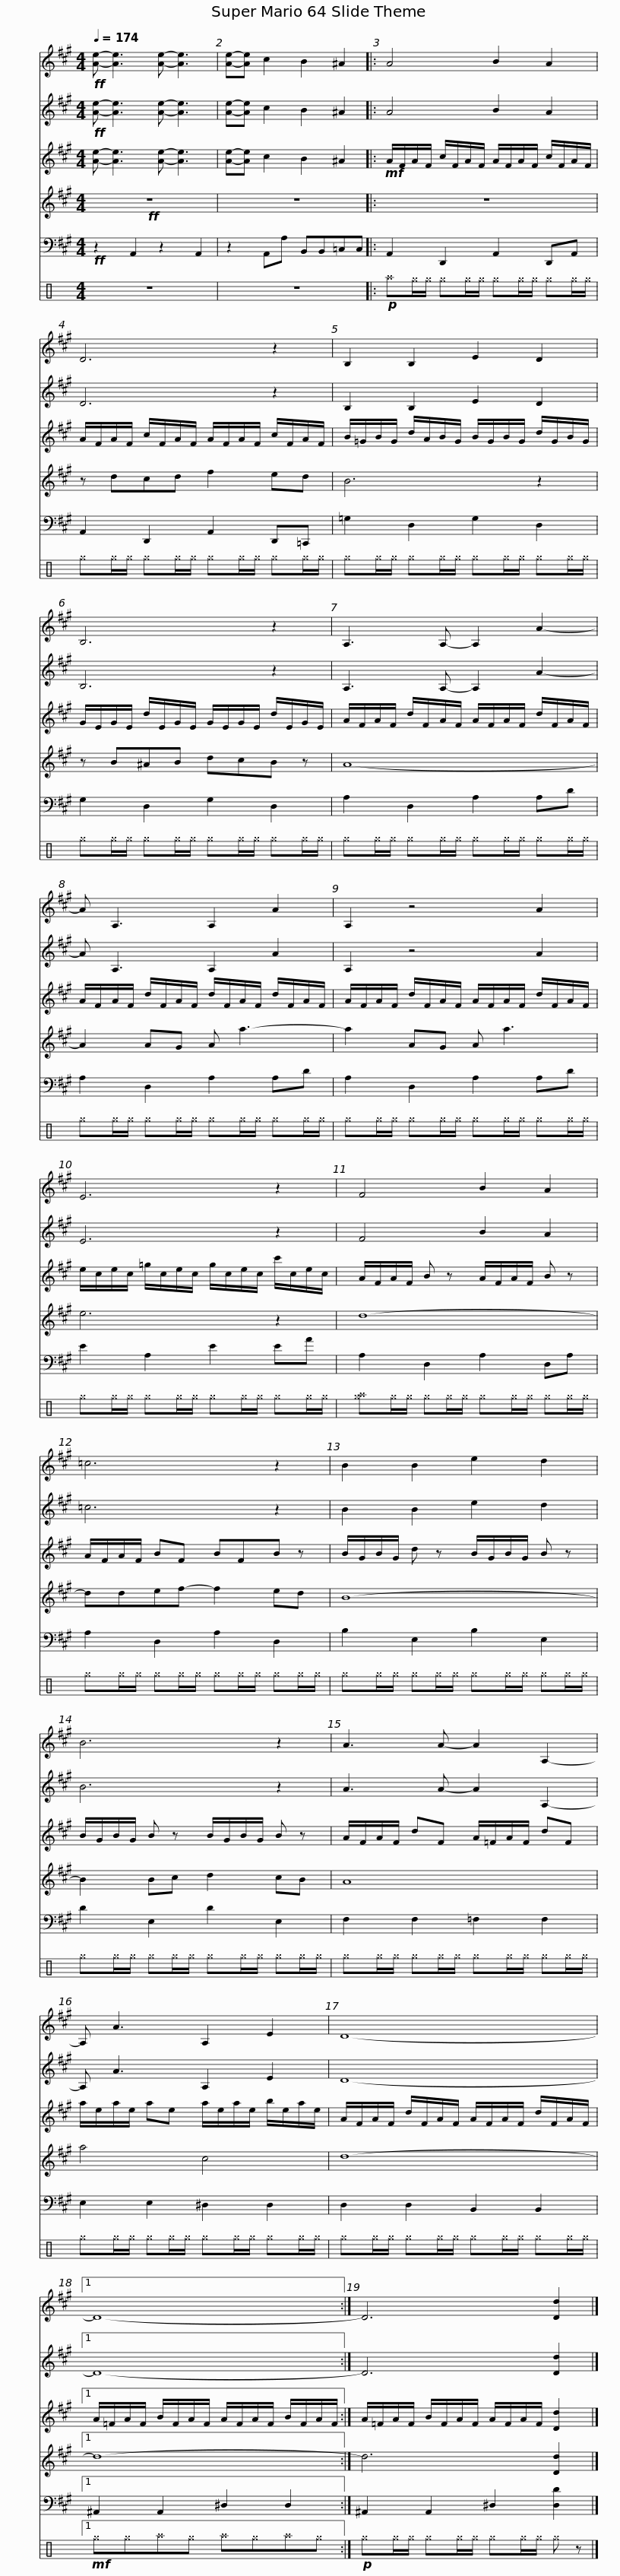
X:1
%%score 1 2 3 4 5 6
L:1/8
Q:1/4=174
M:4/4
I:linebreak $
K:A
V:1 treble transpose=12
V:2 treble
V:3 treble
V:4 treble transpose=24
V:5 bass
V:6 perc
K:none
V:1
!ff! [Ae]- [Ae]3 [Ae]- [Ae]3 | [Ae]-[Ae] c2 B2 ^A2 |: A4 B2 A2 |$ D6 z2 | B,2 B,2 E2 D2 | %5
 B,6 z2 |$ A,3 A,- A,2 A2- | A A,3 A,2 A2 | A,2 z4 A2 |$ E6 z2 | %10
 F4 B2 A2 | =c6 z2 |$ B2 B2 e2 d2 | B6 z2 | A3 A- A2 A,2- |$ %15
 A, A3 A,2 E2 | D8- |1 D8- :|$ D6 [Dd]2 |] %19
V:2
!ff! [Ae]- [Ae]3 [Ae]- [Ae]3 | [Ae]-[Ae] c2 B2 ^A2 |: A4 B2 A2 |$ D6 z2 | B,2 B,2 E2 D2 | %5
 B,6 z2 |$ A,3 A,- A,2 A2- | A A,3 A,2 A2 | A,2 z4 A2 |$ E6 z2 | %10
 F4 B2 A2 | =c6 z2 |$ B2 B2 e2 d2 | B6 z2 | A3 A- A2 A,2- |$ %15
 A, A3 A,2 E2 | D8- |1 D8- :|$ D6 [Dd]2 |] %19
V:3
 [Ae]- [Ae]3 [Ae]- [Ae]3 | [Ae]-[Ae] c2 B2 ^A2 |:!mf! A/F/A/F/ c/F/A/F/ A/F/A/F/ c/F/A/F/ |$ A/F/A/F/ c/F/A/F/ A/F/A/F/ c/F/A/F/ | B/=G/B/G/ d/A/B/G/ B/G/B/G/ d/G/B/G/ | %5
 G/E/G/E/ d/E/G/E/ G/E/G/E/ d/E/G/E/ |$ A/F/A/F/ d/F/A/F/ A/F/A/F/ d/F/A/F/ | A/F/A/F/ d/F/A/F/ d/F/A/F/ d/F/A/F/ | A/F/A/F/ d/F/A/F/ A/F/A/F/ d/F/A/F/ |$ e/c/e/c/ =g/c/e/c/ g/c/e/c/ c'/c/e/c/ | %10
 A/F/A/F/ B z A/F/A/F/ B z | A/F/A/F/ BF BFB z |$ B/G/B/G/ d z B/G/B/G/ B z | B/G/B/G/ B z B/G/B/G/ B z | A/F/A/F/ dF A/=F/A/F/ dF |$ %15
 a/e/a/e/ ae a/e/a/e/ b/e/a/e/ | A/F/A/F/ d/F/A/F/ A/F/A/F/ d/F/A/F/ |1 A/=F/A/F/ B/F/A/F/ A/F/A/F/ B/F/A/F/ :|$ A/=F/A/F/ B/F/A/F/ A/F/A/F/ [Dd]2 |] %19
V:4
!ff! z8 | z8 |: z8 |$ z dcd f2 ed | B6 z2 | %5
 z B^AB dcB z |$ A8- | A2 AG A a3- | a2 AG A a3 |$ e6 z2 | %10
 d8- | ddef- f2 ed |$ B8- | B2 Bc d2 cB | A8 |$ %15
 a4 c4 | d8- |1 d8- :|$ d6 [Dd]2 |] %19
V:5
!ff! z2 A,,2 z2 A,,2 | z2 A,,A, B,,B,,=C,C, |: A,,2 D,,2 A,,2 D,,A,, |$ A,,2 D,,2 A,,2 D,,=C,, | =G,2 D,2 G,2 D,2 | %5
 G,2 D,2 G,2 D,2 |$ A,2 D,2 A,2 A,D | A,2 D,2 A,2 A,D | A,2 D,2 A,2 A,D |$ E2 A,2 E2 EA | %10
 A,2 D,2 A,2 D,A, | A,2 D,2 A,2 D,2 |$ B,2 E,2 B,2 E,2 | D2 E,2 D2 E,2 | F,2 F,2 =F,2 F,2 |$ %15
 E,2 E,2 ^D,2 D,2 | D,2 D,2 B,,2 B,,2 |1 ^A,,2 A,,2 ^D,2 D,2 :|$ ^A,,2 A,,2 ^D,2 [D,D]2 |] %19
V:6
[K:C] z8 | z8 |:!p! ^a^g/^g/ ^g^g/^g/ ^g^g/^g/ ^g^g/^g/ |$ ^g^g/^g/ ^g^g/^g/ ^g^g/^g/ ^g^g/^g/ | ^g^g/^g/ ^g^g/^g/ ^g^g/^g/ ^g^g/^g/ | %5
 ^g^g/^g/ ^g^g/^g/ ^g^g/^g/ ^g^g/^g/ |$ ^g^g/^g/ ^g^g/^g/ ^g^g/^g/ ^g^g/^g/ | ^g^g/^g/ ^g^g/^g/ ^g^g/^g/ ^g^g/^g/ | ^g^g/^g/ ^g^g/^g/ ^g^g/^g/ ^g^g/^g/ |$ ^g^g/^g/ ^g^g/^g/ ^g^g/^g/ ^g^g/^g/ | %10
 [^g^a]^g/^g/ ^g^g/^g/ ^g^g/^g/ ^g^g/^g/ | ^g^g/^g/ ^g^g/^g/ ^g^g/^g/ ^g^g/^g/ |$ ^g^g/^g/ ^g^g/^g/ ^g^g/^g/ ^g^g/^g/ | ^g^g/^g/ ^g^g/^g/ ^g^g/^g/ ^g^g/^g/ | ^g^g/^g/ ^g^g/^g/ ^g^g/^g/ ^g^g/^g/ |$ %15
 ^g^g/^g/ ^g^g/^g/ ^g^g/^g/ ^g^g/^g/ | ^g^g/^g/ ^g^g/^g/ ^g^g/^g/ ^g^g/^g/ |1!mf! ^g^g^a^g ^a^g^a^g :|$!p! ^g^g/^g/ ^g^g/^g/ ^g^g/^g/ ^g z |] %19
